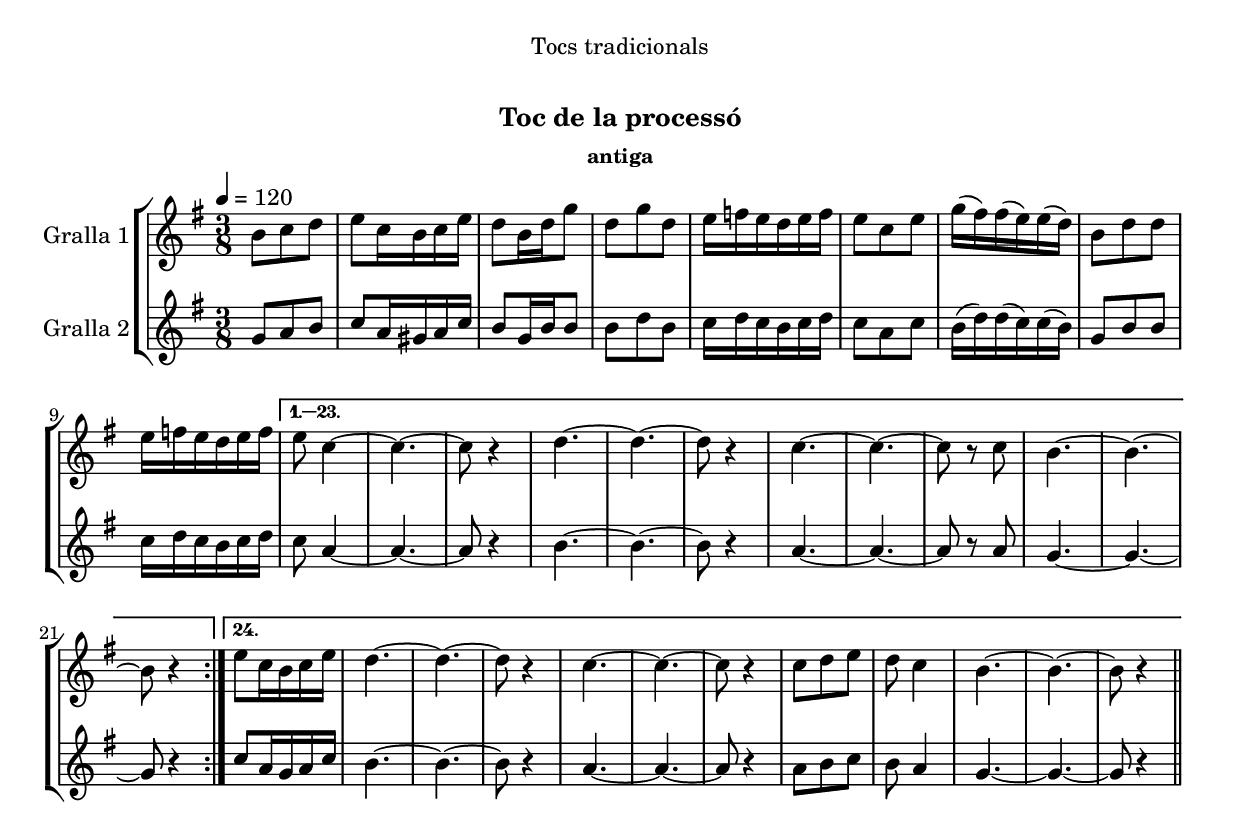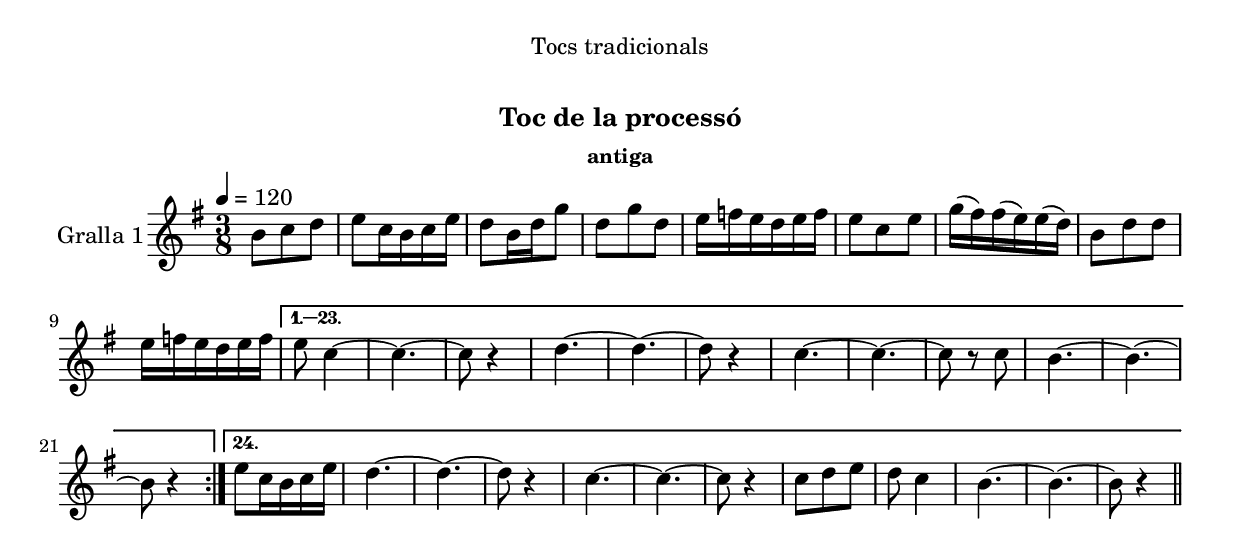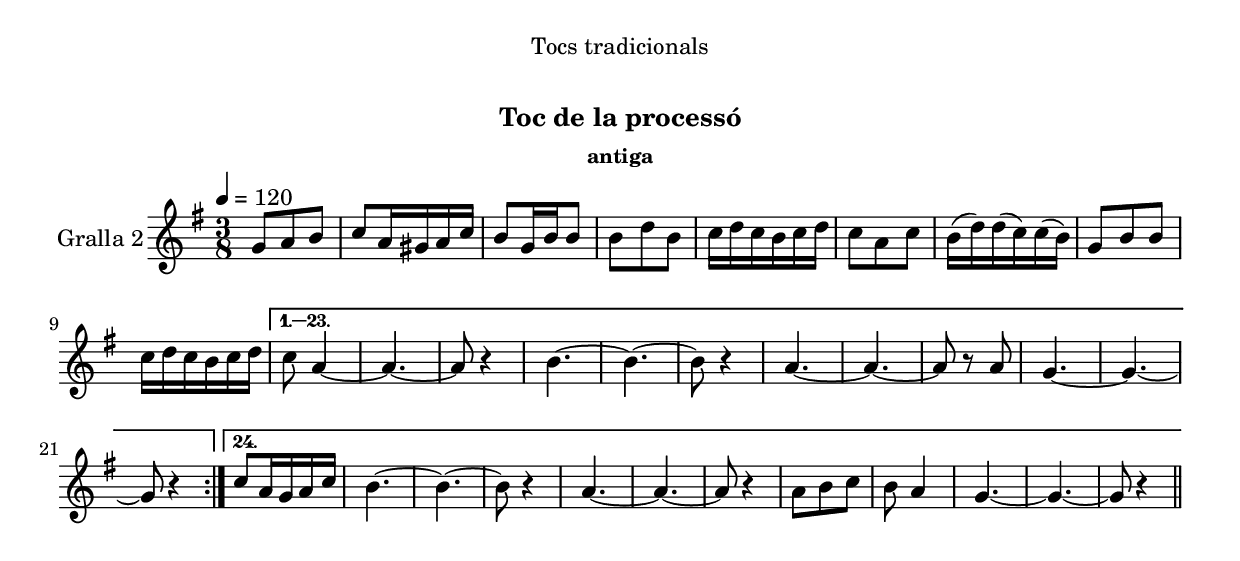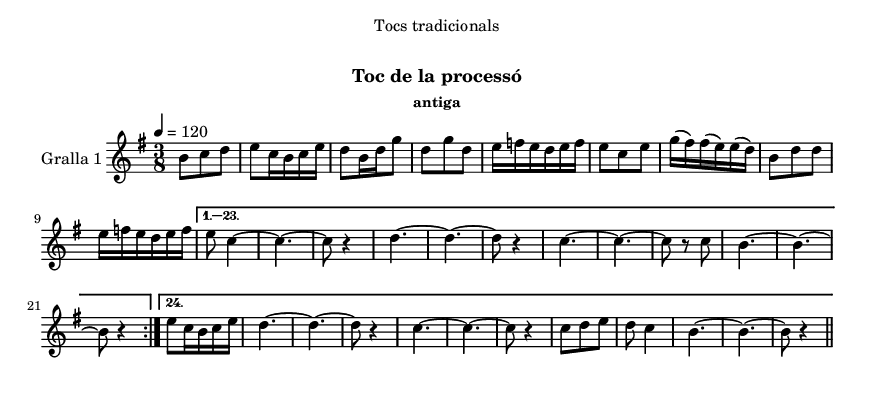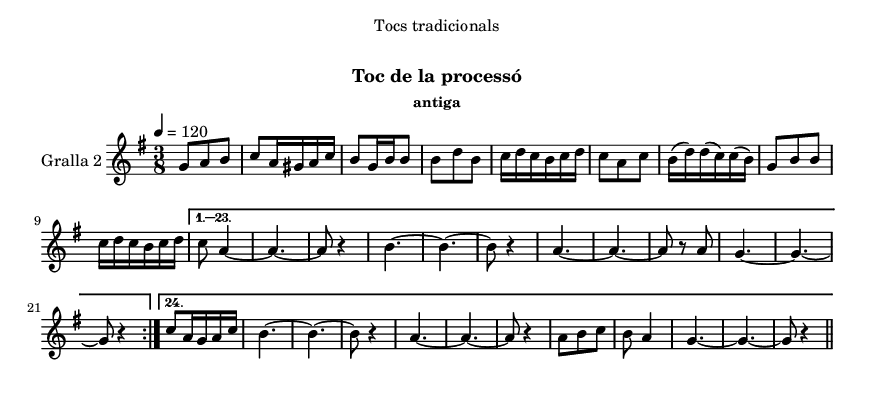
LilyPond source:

\version "2.16.0"

\header {
  dedication="Tocs tradicionals"
  title="   "
  subtitle="Toc de la processó"
  subsubtitle="antiga"
  poet=""
  meter=""
  piece=""
  composer=""
  arranger=""
  opus=""
  instrument=""
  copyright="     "
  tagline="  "
}

liniaroAa =
\relative b'
{
  \tempo 4=120
  \clef treble
  \key g \major
  \time 3/8
  \repeat volta 24 { b8 c d  |
  e8 c16 b c e  |
  d8 b16 d g8  |
  d8 g d  |
  %05
  e16 f e d e f  |
  e8 c e  |
  g16 ( fis ) fis ( e ) e ( d )  |
  b8 d d  |
  e16 f e d e f }
  %10
  \alternative { { e8 c4 ~  |
  c4. ~  |
  c8 r4  |
  d4. ~  |
  d4. ~  |
  %15
  d8 r4  |
  c4. ~  |
  c4. ~  |
  c8 r c  |
  b4. ~  |
  %20
  b4. ~  |
  b8 r4 }
  { e8 c16 b c e  |
  d4. ~  |
  d4. ~  |
  %25
  d8 r4  |
  c4. ~  |
  c4. ~  |
  c8 r4  |
  c8 d e  |
  %30
  d8 c4  |
  b4. ~  |
  b4. ~  |
  b8 r4 } } \bar "||"
}

liniaroAb =
\relative g'
{
  \tempo 4=120
  \clef treble
  \key g \major
  \time 3/8
  \repeat volta 24 { g8 a b  |
  c8 a16 gis a c  |
  b8 g16 b b8  |
  b8 d b  |
  %05
  c16 d c b c d  |
  c8 a c  |
  b16 ( d ) d ( c ) c ( b )  |
  g8 b b  |
  c16 d c b c d }
  %10
  \alternative { { c8 a4 ~  |
  a4. ~  |
  a8 r4  |
  b4. ~  |
  b4. ~  |
  %15
  b8 r4  |
  a4. ~  |
  a4. ~  |
  a8 r a  |
  g4. ~  |
  %20
  g4. ~  |
  g8 r4 }
  { c8 a16 g a c  |
  b4. ~  |
  b4. ~  |
  %25
  b8 r4  |
  a4. ~  |
  a4. ~  |
  a8 r4  |
  a8 b c  |
  %30
  b8 a4  |
  g4. ~  |
  g4. ~  |
  g8 r4 } } \bar "||"
}

\book {

\paper {
  print-page-number = false
}

\bookpart {
  \score {
    \new StaffGroup {
      \override Score.RehearsalMark #'self-alignment-X = #LEFT
      <<
        \new Staff \with {instrumentName = #"Gralla 1" } \liniaroAa
        \new Staff \with {instrumentName = #"Gralla 2" } \liniaroAb
      >>
    }
    \layout {}
  }\score { \unfoldRepeats
    \new StaffGroup {
      \override Score.RehearsalMark #'self-alignment-X = #LEFT
      <<
        \new Staff \with {instrumentName = #"Gralla 1" } \liniaroAa
        \new Staff \with {instrumentName = #"Gralla 2" } \liniaroAb
      >>
    }
    \midi {}
  }
}

\bookpart {
  \header {}
  \score {
    \new StaffGroup {
      \override Score.RehearsalMark #'self-alignment-X = #LEFT
      <<
        \new Staff \with {instrumentName = #"Gralla 1" } \liniaroAa
      >>
    }
    \layout {}
  }\score { \unfoldRepeats
    \new StaffGroup {
      \override Score.RehearsalMark #'self-alignment-X = #LEFT
      <<
        \new Staff \with {instrumentName = #"Gralla 1" } \liniaroAa
      >>
    }
    \midi {}
  }
}

\bookpart {
  \header {}
  \score {
    \new StaffGroup {
      \override Score.RehearsalMark #'self-alignment-X = #LEFT
      <<
        \new Staff \with {instrumentName = #"Gralla 2" } \liniaroAb
      >>
    }
    \layout {}
  }\score { \unfoldRepeats
    \new StaffGroup {
      \override Score.RehearsalMark #'self-alignment-X = #LEFT
      <<
        \new Staff \with {instrumentName = #"Gralla 2" } \liniaroAb
      >>
    }
    \midi {}
  }
}

}

\book {

\paper {
  print-page-number = false
  #(set-paper-size "a6landscape")
  #(layout-set-staff-size 14)
}

\bookpart {
  \header {}
  \score {
    \new StaffGroup {
      \override Score.RehearsalMark #'self-alignment-X = #LEFT
      <<
        \new Staff \with {instrumentName = #"Gralla 1" } \liniaroAa
      >>
    }
    \layout {}
  }
}

\bookpart {
  \header {}
  \score {
    \new StaffGroup {
      \override Score.RehearsalMark #'self-alignment-X = #LEFT
      <<
        \new Staff \with {instrumentName = #"Gralla 2" } \liniaroAb
      >>
    }
    \layout {}
  }
}

}

